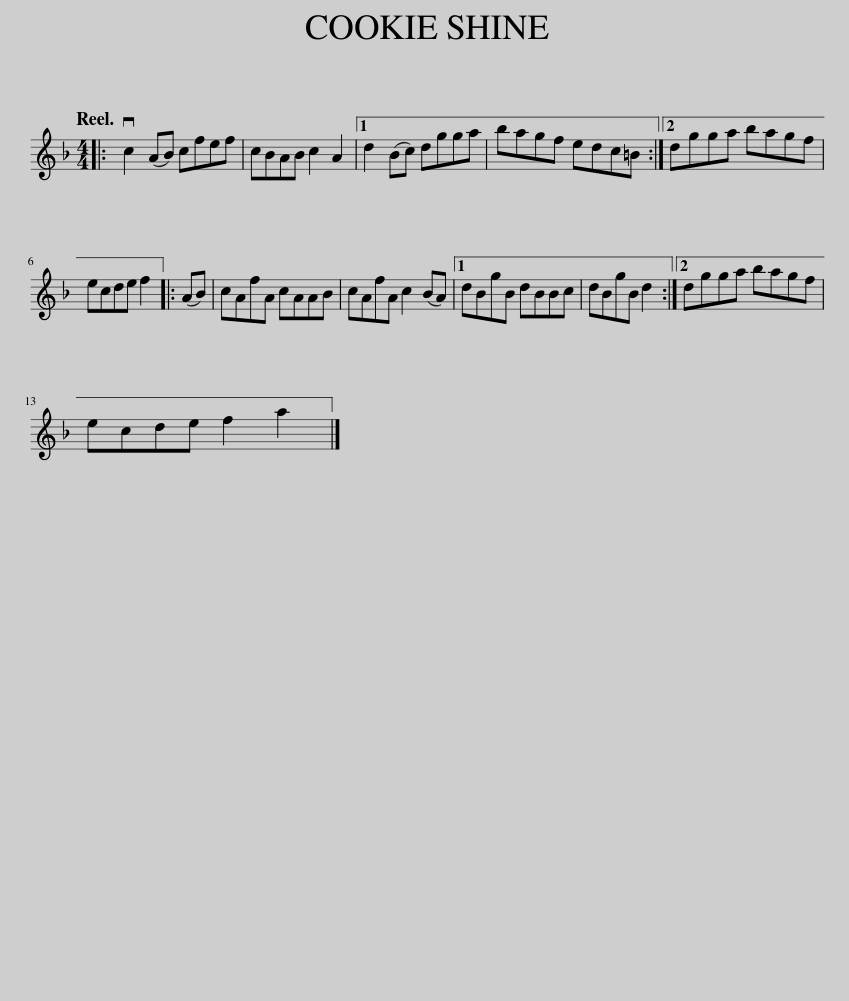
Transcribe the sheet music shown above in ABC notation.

X:1
L:1/8
Q:1/4=120
M:4/4
I:linebreak $
K:F
V:1 treble
V:1
|: vc2 (AB) cfef | cBAB c2 A2 |1 d2 (Bc) dgga | bagf edc=B :|2 dgga bagf |$ %5
 ecde f2 |: (AB) | cAfA cAAB | cAfA c2 (BA) |1 dBgB dBBc | %10
 dBgB d2 :|2 dgga bagf |$ ecde f2 a2 |] %13
